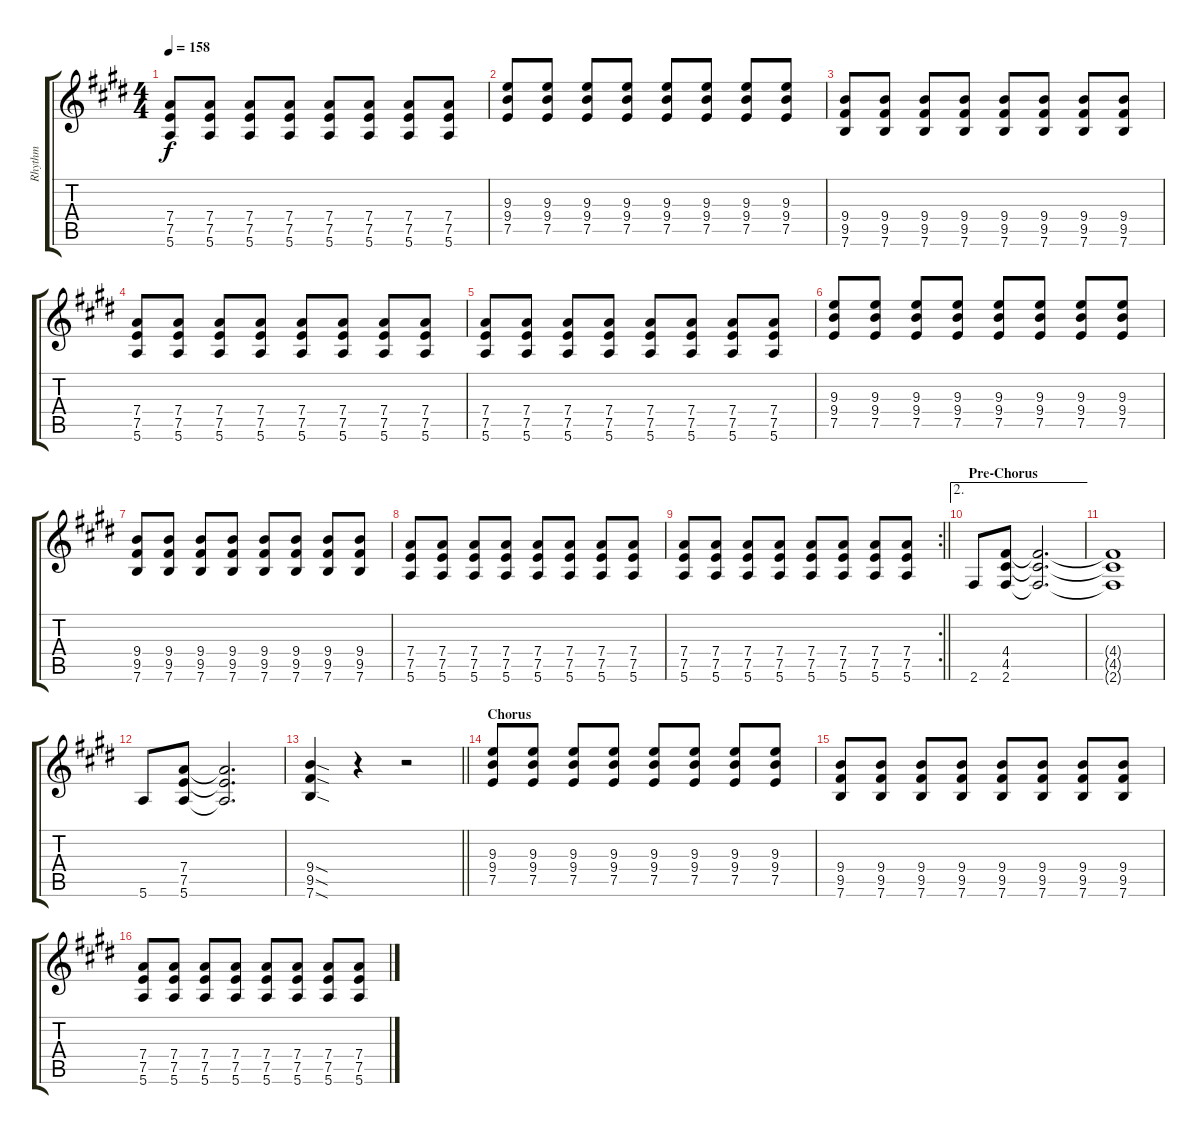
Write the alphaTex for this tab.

\track ("Rhythm" "Rhythm") {instrument overdrivenguitar}
\staff {score tabs}
\tuning (E4 B3 G3 D3 A2 E2) {hide}
\ts (4 4)
\tempo 158
\clef g2
\ks e
(7.4 7.5 5.6).8{dy f} (7.4 7.5 5.6).8 (7.4 7.5 5.6).8 (7.4 7.5 5.6).8 (7.4 7.5 5.6).8 (7.4 7.5 5.6).8 (7.4 7.5 5.6).8 (7.4 7.5 5.6).8 |
(9.3 9.4 7.5).8 (9.3 9.4 7.5).8 (9.3 9.4 7.5).8 (9.3 9.4 7.5).8 (9.3 9.4 7.5).8 (9.3 9.4 7.5).8 (9.3 9.4 7.5).8 (9.3 9.4 7.5).8 |
(9.4 9.5 7.6).8 (9.4 9.5 7.6).8 (9.4 9.5 7.6).8 (9.4 9.5 7.6).8 (9.4 9.5 7.6).8 (9.4 9.5 7.6).8 (9.4 9.5 7.6).8 (9.4 9.5 7.6).8 |
(7.4 7.5 5.6).8 (7.4 7.5 5.6).8 (7.4 7.5 5.6).8 (7.4 7.5 5.6).8 (7.4 7.5 5.6).8 (7.4 7.5 5.6).8 (7.4 7.5 5.6).8 (7.4 7.5 5.6).8 |
(7.4 7.5 5.6).8 (7.4 7.5 5.6).8 (7.4 7.5 5.6).8 (7.4 7.5 5.6).8 (7.4 7.5 5.6).8 (7.4 7.5 5.6).8 (7.4 7.5 5.6).8 (7.4 7.5 5.6).8 |
(9.3 9.4 7.5).8 (9.3 9.4 7.5).8 (9.3 9.4 7.5).8 (9.3 9.4 7.5).8 (9.3 9.4 7.5).8 (9.3 9.4 7.5).8 (9.3 9.4 7.5).8 (9.3 9.4 7.5).8 |
(9.4 9.5 7.6).8 (9.4 9.5 7.6).8 (9.4 9.5 7.6).8 (9.4 9.5 7.6).8 (9.4 9.5 7.6).8 (9.4 9.5 7.6).8 (9.4 9.5 7.6).8 (9.4 9.5 7.6).8 |
(7.4 7.5 5.6).8 (7.4 7.5 5.6).8 (7.4 7.5 5.6).8 (7.4 7.5 5.6).8 (7.4 7.5 5.6).8 (7.4 7.5 5.6).8 (7.4 7.5 5.6).8 (7.4 7.5 5.6).8 |
\rc 2
\barLineRight lightlight
(7.4 7.5 5.6).8 (7.4 7.5 5.6).8 (7.4 7.5 5.6).8 (7.4 7.5 5.6).8 (7.4 7.5 5.6).8 (7.4 7.5 5.6).8 (7.4 7.5 5.6).8 (7.4 7.5 5.6).8 |
\ae 2
\section ("" "Pre-Chorus")
2.6.8{instrument electricguitarclean} (4.4 4.5 2.6).8 (4.4{t} 4.5{t} 2.6{t}).2{d} |
(4.4{t} 4.5{t} 2.6{t}).1 |
5.6.8 (7.4 7.5 5.6).8 (7.4{t} 7.5{t} 5.6{t}).2{d} |
\barLineRight lightlight
(9.4{sod} 9.5{sod} 7.6{sod}).4 r.4 r.2 |
\section ("" "Chorus")
(9.3 9.4 7.5).8{instrument overdrivenguitar} (9.3 9.4 7.5).8 (9.3 9.4 7.5).8 (9.3 9.4 7.5).8 (9.3 9.4 7.5).8 (9.3 9.4 7.5).8 (9.3 9.4 7.5).8 (9.3 9.4 7.5).8 |
(9.4 9.5 7.6).8 (9.4 9.5 7.6).8 (9.4 9.5 7.6).8 (9.4 9.5 7.6).8 (9.4 9.5 7.6).8 (9.4 9.5 7.6).8 (9.4 9.5 7.6).8 (9.4 9.5 7.6).8 |
(7.4 7.5 5.6).8 (7.4 7.5 5.6).8 (7.4 7.5 5.6).8 (7.4 7.5 5.6).8 (7.4 7.5 5.6).8 (7.4 7.5 5.6).8 (7.4 7.5 5.6).8 (7.4 7.5 5.6).8
